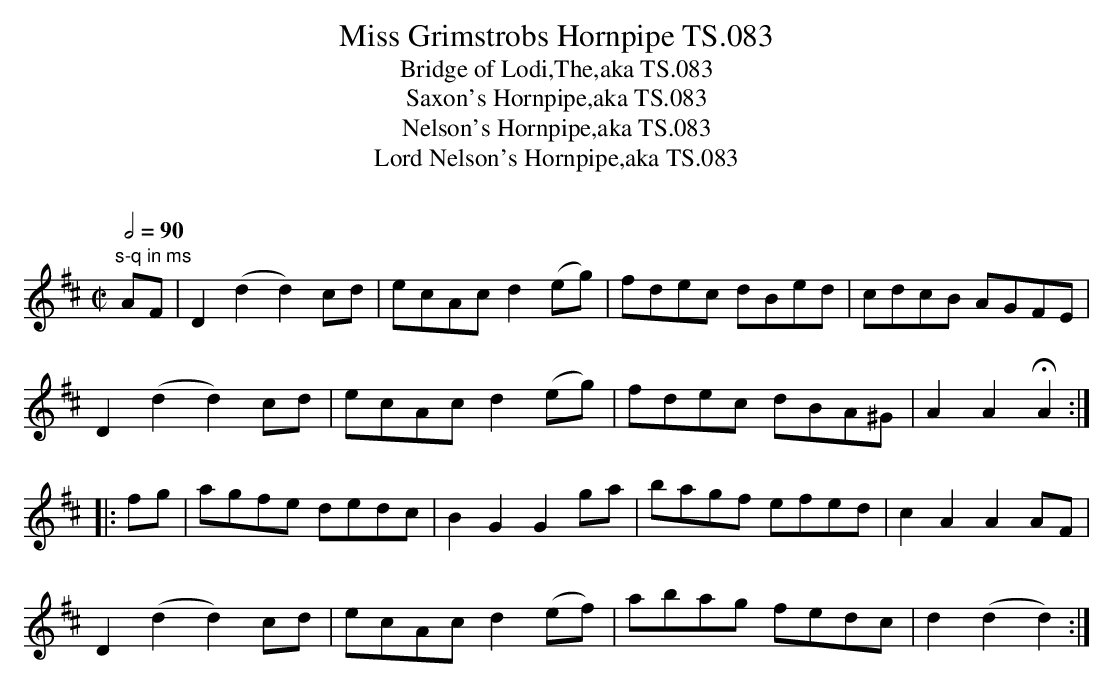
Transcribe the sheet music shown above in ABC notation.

X:1
T:Miss Grimstrobs Hornpipe TS.083
T:Bridge of Lodi,The,aka TS.083
T:Saxon's Hornpipe,aka TS.083
T:Nelson's Hornpipe,aka TS.083
T:Lord Nelson's Hornpipe,aka TS.083
M:C|
L:1/8
Q:1/2=90
O:
K:D
"s-q in ms"AF|D2(d2d2)cd|ecAc d2 (eg)|fdec dBed|cdcB AGFE|
D2(d2d2) cd|ecAcd2(eg)|fdec dBA^G|A2A2HA2:|
|:fg|agfe dedc|B2G2G2ga|bagf efed|c2A2A2AF|
D2(d2d2)cd|ecAc d2(ef)|abag fedc|d2(d2d2):|]
